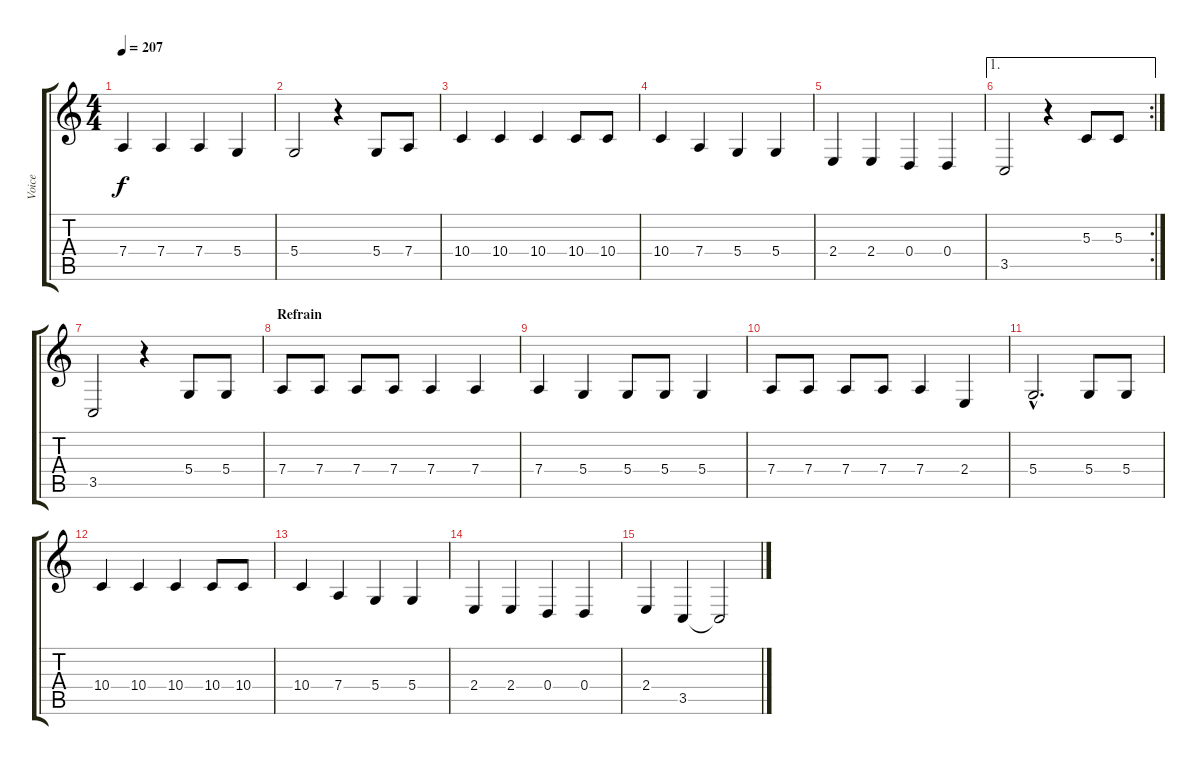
\track ("Voice" "Voice") {instrument voiceoohs}
\staff {score tabs}
\tuning (E4 B3 G3 D3 A2 E2) {hide}
\ts (4 4)
\tempo 207
\clef g2
\ks c
7.4.4{dy f} 7.4.4 7.4.4 5.4.4 |
5.4.2 r.4 5.4.8 7.4.8 |
10.4.4 10.4.4 10.4.4 10.4.8 10.4.8 |
10.4.4 7.4.4 5.4.4 5.4.4 |
2.4.4 2.4.4 0.4.4 0.4.4 |
\ae 1
\rc 2
3.5.2 r.4 5.3.8 5.3.8 |
3.5.2 r.4 5.4.8 5.4.8 |
\section ("" "Refrain")
7.4.8 7.4.8 7.4.8 7.4.8 7.4.4 7.4.4 |
7.4.4 5.4.4 5.4.8 5.4.8 5.4.4 |
7.4.8 7.4.8 7.4.8 7.4.8 7.4.4 2.4.4 |
5.4{hac}.2{d} 5.4.8 5.4.8 |
10.4.4 10.4.4 10.4.4 10.4.8 10.4.8 |
10.4.4 7.4.4 5.4.4 5.4.4 |
2.4.4 2.4.4 0.4.4 0.4.4 |
2.4.4 3.5.4 3.5{t}.2
